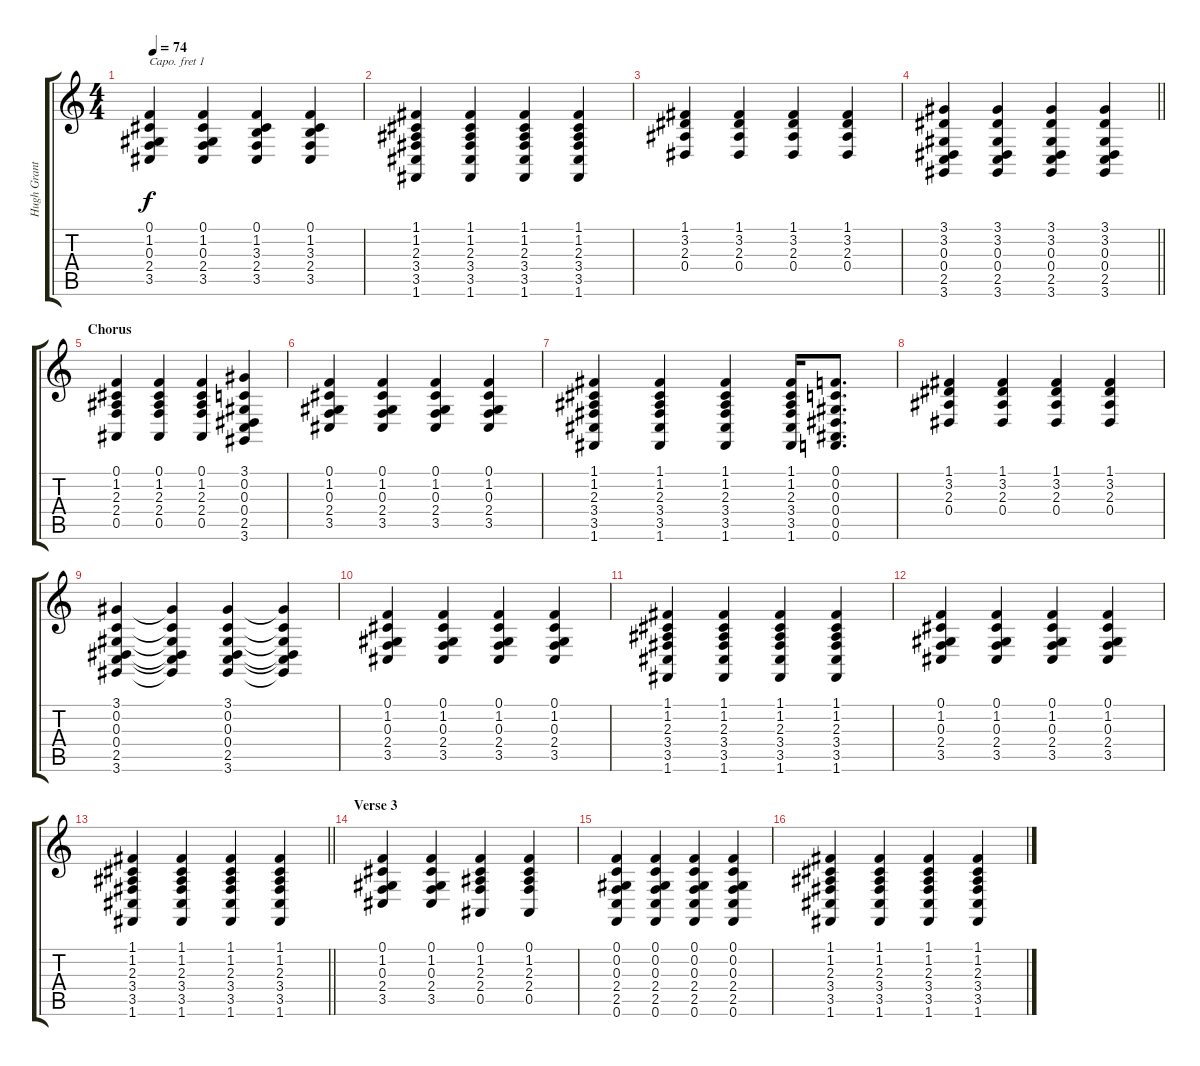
\track ("Hugh Grant" "Hugh Grant") {instrument acousticgrandpiano}
\staff {score tabs}
\capo 1
\tuning (E4 B3 G3 D3 A2 E2) {hide}
\ts (4 4)
\tempo 74
\clef g2
\ks c
(0.1 1.2 0.3 2.4 3.5).4{dy f} (0.1 1.2 0.3 2.4 3.5).4 (0.1 1.2 3.3 2.4 3.5).4 (0.1 1.2 3.3 2.4 3.5).4 |
(1.1 1.2 2.3 3.4 3.5 1.6).4 (1.1 1.2 2.3 3.4 3.5 1.6).4 (1.1 1.2 2.3 3.4 3.5 1.6).4 (1.1 1.2 2.3 3.4 3.5 1.6).4 |
(1.1 3.2 2.3 0.4).4 (1.1 3.2 2.3 0.4).4 (1.1 3.2 2.3 0.4).4 (1.1 3.2 2.3 0.4).4 |
\barLineRight lightlight
(3.1 3.2 0.3 0.4 2.5 3.6).4 (3.1 3.2 0.3 0.4 2.5 3.6).4 (3.1 3.2 0.3 0.4 2.5 3.6).4 (3.1 3.2 0.3 0.4 2.5 3.6).4 |
\section ("" "Chorus")
(0.1 1.2 2.3 2.4 0.5).4 (0.1 1.2 2.3 2.4 0.5).4 (0.1 1.2 2.3 2.4 0.5).4 (3.1 0.2 0.3 0.4 2.5 3.6).4 |
(0.1 1.2 0.3 2.4 3.5).4 (0.1 1.2 0.3 2.4 3.5).4 (0.1 1.2 0.3 2.4 3.5).4 (0.1 1.2 0.3 2.4 3.5).4 |
(1.1 1.2 2.3 3.4 3.5 1.6).4 (1.1 1.2 2.3 3.4 3.5 1.6).4 (1.1 1.2 2.3 3.4 3.5 1.6).4 (1.1 1.2 2.3 3.4 3.5 1.6).16 (0.1 0.2 0.3 0.4 0.5 0.6).8{d} |
(1.1 3.2 2.3 0.4).4 (1.1 3.2 2.3 0.4).4 (1.1 3.2 2.3 0.4).4 (1.1 3.2 2.3 0.4).4 |
(3.1 0.2 0.3 0.4 2.5 3.6).4 (3.1{t} 0.2{t} 0.3{t} 0.4{t} 2.5{t} 3.6{t}).4 (3.1 0.2 0.3 0.4 2.5 3.6).4 (3.1{t} 0.2{t} 0.3{t} 0.4{t} 2.5{t} 3.6{t}).4 |
(0.1 1.2 0.3 2.4 3.5).4 (0.1 1.2 0.3 2.4 3.5).4 (0.1 1.2 0.3 2.4 3.5).4 (0.1 1.2 0.3 2.4 3.5).4 |
(1.1 1.2 2.3 3.4 3.5 1.6).4 (1.1 1.2 2.3 3.4 3.5 1.6).4 (1.1 1.2 2.3 3.4 3.5 1.6).4 (1.1 1.2 2.3 3.4 3.5 1.6).4 |
(0.1 1.2 0.3 2.4 3.5).4 (0.1 1.2 0.3 2.4 3.5).4 (0.1 1.2 0.3 2.4 3.5).4 (0.1 1.2 0.3 2.4 3.5).4 |
\barLineRight lightlight
(1.1 1.2 2.3 3.4 3.5 1.6).4 (1.1 1.2 2.3 3.4 3.5 1.6).4 (1.1 1.2 2.3 3.4 3.5 1.6).4 (1.1 1.2 2.3 3.4 3.5 1.6).4 |
\section ("" "Verse 3")
(0.1 1.2 0.3 2.4 3.5).4 (0.1 1.2 0.3 2.4 3.5).4 (0.1 1.2 2.3 2.4 0.5).4 (0.1 1.2 2.3 2.4 0.5).4 |
(0.1 0.2 0.3 2.4 2.5 0.6).4 (0.1 0.2 0.3 2.4 2.5 0.6).4 (0.1 0.2 0.3 2.4 2.5 0.6).4 (0.1 0.2 0.3 2.4 2.5 0.6).4 |
(1.1 1.2 2.3 3.4 3.5 1.6).4 (1.1 1.2 2.3 3.4 3.5 1.6).4 (1.1 1.2 2.3 3.4 3.5 1.6).4 (1.1 1.2 2.3 3.4 3.5 1.6).4
